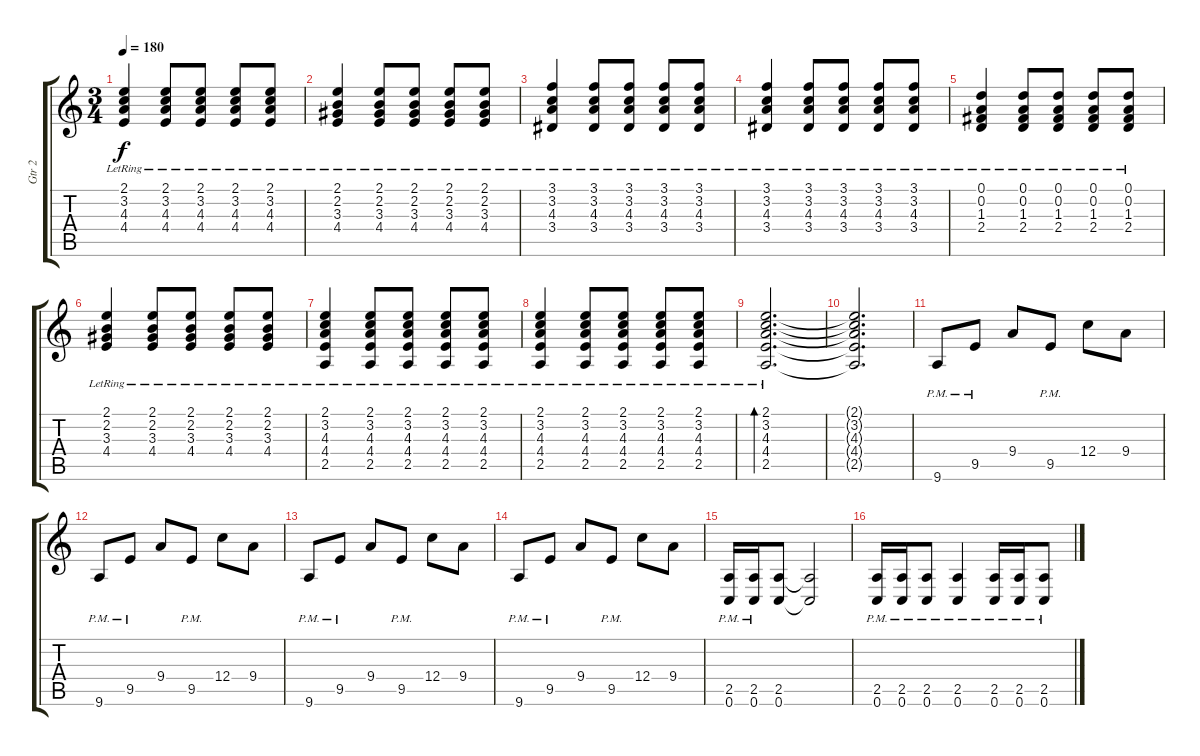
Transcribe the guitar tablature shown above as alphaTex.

\track ("Gtr 2" "Gtr 2") {instrument overdrivenguitar}
\staff {score tabs}
\tuning (D4 A3 F3 C3 G2 C2) {hide}
\ts (3 4)
\tempo 180
\clef g2
\ks c
(2.1 3.2{lr} 4.3{lr} 4.4{lr}).4{dy f} (2.1 3.2{lr} 4.3{lr} 4.4{lr}).8 (2.1 3.2{lr} 4.3{lr} 4.4{lr}).8 (2.1 3.2{lr} 4.3{lr} 4.4{lr}).8 (2.1 3.2{lr} 4.3{lr} 4.4{lr}).8 |
(2.1 2.2{lr} 3.3{lr} 4.4{lr}).4 (2.1 2.2{lr} 3.3{lr} 4.4{lr}).8 (2.1 2.2{lr} 3.3{lr} 4.4{lr}).8 (2.1 2.2{lr} 3.3{lr} 4.4{lr}).8 (2.1 2.2{lr} 3.3{lr} 4.4{lr}).8 |
(3.1 3.2{lr} 4.3{lr} 3.4).4 (3.1 3.2{lr} 4.3 3.4).8 (3.1 3.2 4.3{lr} 3.4{lr}).8 (3.1 3.2 4.3{lr} 3.4{lr}).8 (3.1 3.2 4.3{lr} 3.4{lr}).8 |
(3.1 3.2{lr} 4.3{lr} 3.4).4 (3.1 3.2{lr} 4.3 3.4).8 (3.1 3.2 4.3{lr} 3.4{lr}).8 (3.1 3.2 4.3{lr} 3.4{lr}).8 (3.1 3.2 4.3{lr} 3.4{lr}).8 |
(0.1 0.2{lr} 1.3{lr} 2.4{lr}).4 (0.1 0.2{lr} 1.3{lr} 2.4{lr}).8 (0.1 0.2{lr} 1.3{lr} 2.4{lr}).8 (0.1 0.2{lr} 1.3{lr} 2.4{lr}).8 (0.1 0.2{lr} 1.3{lr} 2.4{lr}).8 |
(2.1 2.2 3.3{lr} 4.4{lr}).4 (2.1 2.2 3.3{lr} 4.4{lr}).8 (2.1 2.2 3.3{lr} 4.4{lr}).8 (2.1 2.2 3.3{lr} 4.4{lr}).8 (2.1 2.2 3.3{lr} 4.4{lr}).8 |
(2.1 3.2{lr} 4.3{lr} 4.4{lr} 2.5{lr}).4 (2.1 3.2{lr} 4.3{lr} 4.4{lr} 2.5{lr}).8 (2.1 3.2{lr} 4.3{lr} 4.4{lr} 2.5{lr}).8 (2.1 3.2{lr} 4.3{lr} 4.4{lr} 2.5{lr}).8 (2.1 3.2{lr} 4.3{lr} 4.4{lr} 2.5{lr}).8 |
(2.1 3.2{lr} 4.3{lr} 4.4{lr} 2.5{lr}).4 (2.1 3.2{lr} 4.3{lr} 4.4{lr} 2.5{lr}).8 (2.1 3.2{lr} 4.3{lr} 4.4{lr} 2.5{lr}).8 (2.1 3.2{lr} 4.3{lr} 4.4{lr} 2.5{lr}).8 (2.1 3.2{lr} 4.3{lr} 4.4{lr} 2.5{lr}).8 |
(2.1 3.2{lr} 4.3{lr} 4.4{lr} 2.5{lr}).2{d bd 240} |
(2.1{t} 3.2{t} 4.3{t} 4.4{t} 2.5{t}).2{d} |
9.6{pm}.8{volume 13 balance 1 instrument overdrivenguitar} 9.5{pm}.8 9.4.8{balance 8} 9.5{pm}.8 12.4.8{balance 12} 9.4.8 |
9.6{pm}.8{balance 16} 9.5{pm}.8 9.4.8 9.5{pm}.8 12.4.8 9.4.8 |
9.6{pm}.8{balance 12} 9.5{pm}.8 9.4.8{balance 8} 9.5{pm}.8 12.4.8{balance 1} 9.4.8 |
9.6{pm}.8 9.5{pm}.8 9.4.8{balance 8} 9.5{pm}.8 12.4.8{balance 16} 9.4.8 |
(2.5{pm} 0.6{pm}).16{balance 12} (2.5{pm} 0.6{pm}).16 (2.5 0.6).8 (2.5{t} 0.6{t}).2 |
(2.5{pm} 0.6{pm}).16 (2.5{pm} 0.6{pm}).16 (2.5{pm} 0.6{pm}).8 (2.5{pm} 0.6{pm}).4 (2.5{pm} 0.6{pm}).16 (2.5{pm} 0.6{pm}).16 (2.5{pm} 0.6{pm}).8
